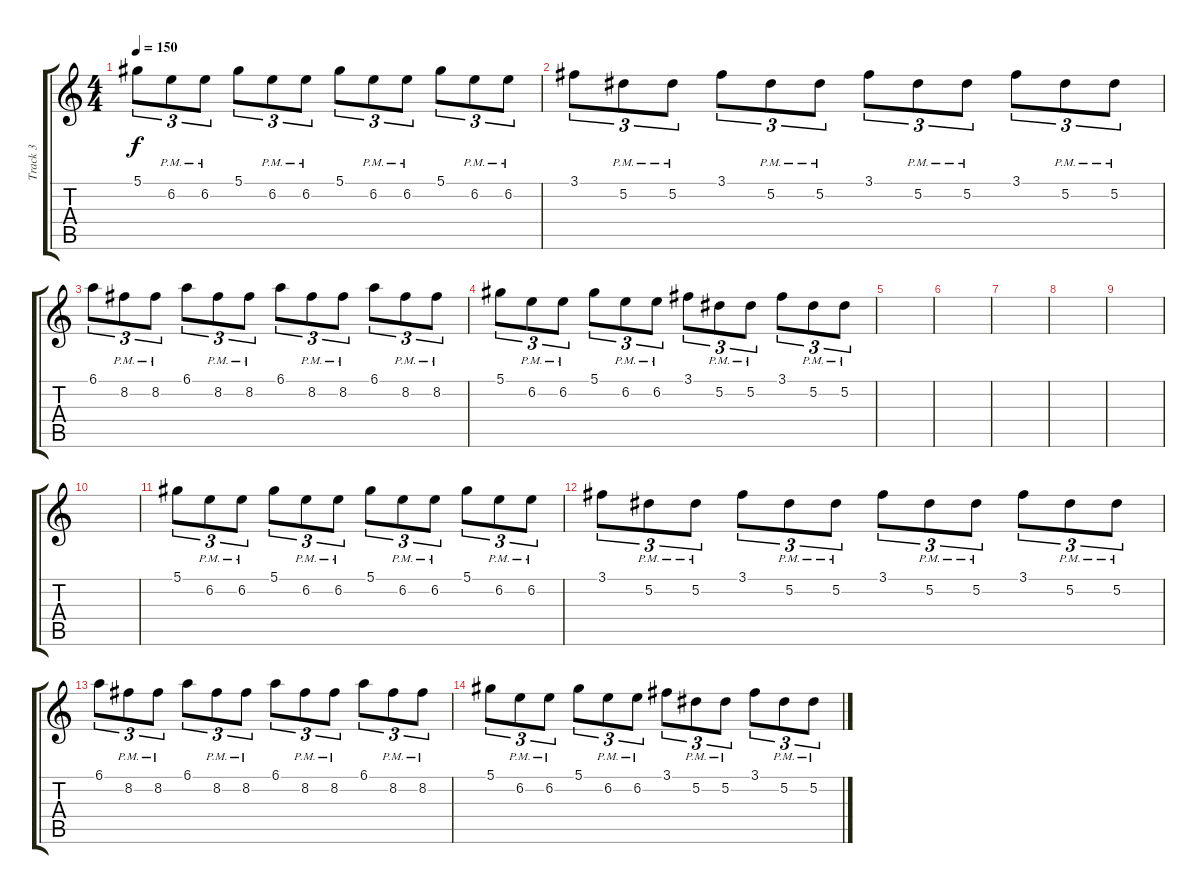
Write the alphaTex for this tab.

\track ("Track 3" "Track 3") {instrument overdrivenguitar}
\staff {score tabs}
\tuning (Eb4 Bb3 Gb3 Db3 Ab2 Db2) {hide}
\ts (4 4)
\tempo 150
\clef g2
\ks c
5.1.8{tu (3 2) dy f} 6.2{pm}.8{tu (3 2)} 6.2{pm}.8{tu (3 2)} 5.1.8{tu (3 2)} 6.2{pm}.8{tu (3 2)} 6.2{pm}.8{tu (3 2)} 5.1.8{tu (3 2)} 6.2{pm}.8{tu (3 2)} 6.2{pm}.8{tu (3 2)} 5.1.8{tu (3 2)} 6.2{pm}.8{tu (3 2)} 6.2{pm}.8{tu (3 2)} |
3.1.8{tu (3 2)} 5.2{pm}.8{tu (3 2)} 5.2{pm}.8{tu (3 2)} 3.1.8{tu (3 2)} 5.2{pm}.8{tu (3 2)} 5.2{pm}.8{tu (3 2)} 3.1.8{tu (3 2)} 5.2{pm}.8{tu (3 2)} 5.2{pm}.8{tu (3 2)} 3.1.8{tu (3 2)} 5.2{pm}.8{tu (3 2)} 5.2{pm}.8{tu (3 2)} |
6.1.8{tu (3 2)} 8.2{pm}.8{tu (3 2)} 8.2{pm}.8{tu (3 2)} 6.1.8{tu (3 2)} 8.2{pm}.8{tu (3 2)} 8.2{pm}.8{tu (3 2)} 6.1.8{tu (3 2)} 8.2{pm}.8{tu (3 2)} 8.2{pm}.8{tu (3 2)} 6.1.8{tu (3 2)} 8.2{pm}.8{tu (3 2)} 8.2{pm}.8{tu (3 2)} |
5.1.8{tu (3 2)} 6.2{pm}.8{tu (3 2)} 6.2{pm}.8{tu (3 2)} 5.1.8{tu (3 2)} 6.2{pm}.8{tu (3 2)} 6.2{pm}.8{tu (3 2)} 3.1.8{tu (3 2)} 5.2{pm}.8{tu (3 2)} 5.2{pm}.8{tu (3 2)} 3.1.8{tu (3 2)} 5.2{pm}.8{tu (3 2)} 5.2{pm}.8{tu (3 2)} |
|
|
|
|
|
|
5.1.8{tu (3 2)} 6.2{pm}.8{tu (3 2)} 6.2{pm}.8{tu (3 2)} 5.1.8{tu (3 2)} 6.2{pm}.8{tu (3 2)} 6.2{pm}.8{tu (3 2)} 5.1.8{tu (3 2)} 6.2{pm}.8{tu (3 2)} 6.2{pm}.8{tu (3 2)} 5.1.8{tu (3 2)} 6.2{pm}.8{tu (3 2)} 6.2{pm}.8{tu (3 2)} |
3.1.8{tu (3 2)} 5.2{pm}.8{tu (3 2)} 5.2{pm}.8{tu (3 2)} 3.1.8{tu (3 2)} 5.2{pm}.8{tu (3 2)} 5.2{pm}.8{tu (3 2)} 3.1.8{tu (3 2)} 5.2{pm}.8{tu (3 2)} 5.2{pm}.8{tu (3 2)} 3.1.8{tu (3 2)} 5.2{pm}.8{tu (3 2)} 5.2{pm}.8{tu (3 2)} |
6.1.8{tu (3 2)} 8.2{pm}.8{tu (3 2)} 8.2{pm}.8{tu (3 2)} 6.1.8{tu (3 2)} 8.2{pm}.8{tu (3 2)} 8.2{pm}.8{tu (3 2)} 6.1.8{tu (3 2)} 8.2{pm}.8{tu (3 2)} 8.2{pm}.8{tu (3 2)} 6.1.8{tu (3 2)} 8.2{pm}.8{tu (3 2)} 8.2{pm}.8{tu (3 2)} |
5.1.8{tu (3 2)} 6.2{pm}.8{tu (3 2)} 6.2{pm}.8{tu (3 2)} 5.1.8{tu (3 2)} 6.2{pm}.8{tu (3 2)} 6.2{pm}.8{tu (3 2)} 3.1.8{tu (3 2)} 5.2{pm}.8{tu (3 2)} 5.2{pm}.8{tu (3 2)} 3.1.8{tu (3 2)} 5.2{pm}.8{tu (3 2)} 5.2{pm}.8{tu (3 2)}
